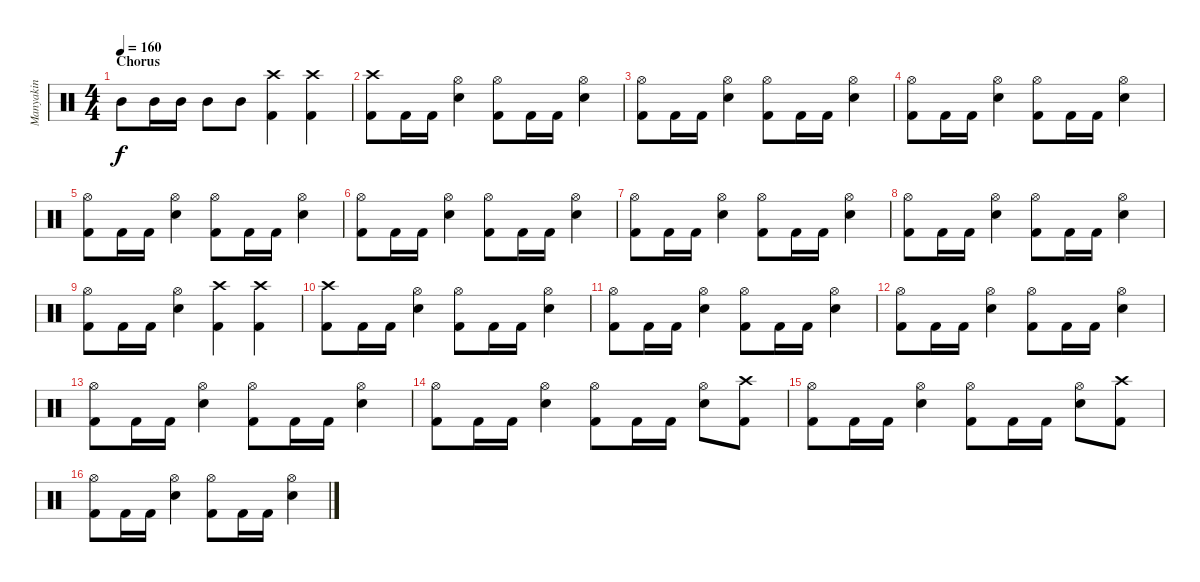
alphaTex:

\track ("Manyakin" "Manyakin") {instrument percussion}
\staff {score}
\articulation defaults
\ts (4 4)
\section ("" "Chorus")
\tempo 160
\clef neutral
\ks c "Mid Tom (hit)".8{dy f} "Mid Tom (hit)".16 "Mid Tom (hit)".16 "Mid Tom (hit)".8 "Mid Tom (hit)".8
("Kick (hit) 2" "Crash high (hit)").4 ("Kick (hit) 2" "Crash high (hit)").4 |
("Kick (hit) 2" "Crash high (hit)").8 "Kick (hit) 2".16 "Kick (hit) 2".16 ("Snare (hit) 2" "Hi-Hat (open)").4 ("Kick (hit) 2" "Hi-Hat (open)").8 "Kick (hit) 2".16 "Kick (hit) 2".16 ("Snare (hit) 2" "Hi-Hat (open)").4 |
("Kick (hit) 2" "Hi-Hat (open)").8 "Kick (hit) 2".16 "Kick (hit) 2".16 ("Snare (hit) 2" "Hi-Hat (open)").4 ("Kick (hit) 2" "Hi-Hat (open)").8 "Kick (hit) 2".16 "Kick (hit) 2".16 ("Snare (hit) 2" "Hi-Hat (open)").4 |
("Kick (hit) 2" "Hi-Hat (open)").8 "Kick (hit) 2".16 "Kick (hit) 2".16 ("Snare (hit) 2" "Hi-Hat (open)").4 ("Kick (hit) 2" "Hi-Hat (open)").8 "Kick (hit) 2".16 "Kick (hit) 2".16 ("Snare (hit) 2" "Hi-Hat (open)").4 |
("Kick (hit) 2" "Hi-Hat (open)").8 "Kick (hit) 2".16 "Kick (hit) 2".16 ("Snare (hit) 2" "Hi-Hat (open)").4 ("Kick (hit) 2" "Hi-Hat (open)").8 "Kick (hit) 2".16 "Kick (hit) 2".16 ("Snare (hit) 2" "Hi-Hat (open)").4 |
("Kick (hit) 2" "Hi-Hat (open)").8 "Kick (hit) 2".16 "Kick (hit) 2".16 ("Snare (hit) 2" "Hi-Hat (open)").4 ("Kick (hit) 2" "Hi-Hat (open)").8 "Kick (hit) 2".16 "Kick (hit) 2".16 ("Snare (hit) 2" "Hi-Hat (open)").4 |
("Kick (hit) 2" "Hi-Hat (open)").8 "Kick (hit) 2".16 "Kick (hit) 2".16 ("Snare (hit) 2" "Hi-Hat (open)").4 ("Kick (hit) 2" "Hi-Hat (open)").8 "Kick (hit) 2".16 "Kick (hit) 2".16 ("Snare (hit) 2" "Hi-Hat (open)").4 |
("Kick (hit) 2" "Hi-Hat (open)").8 "Kick (hit) 2".16 "Kick (hit) 2".16 ("Snare (hit) 2" "Hi-Hat (open)").4 ("Kick (hit) 2" "Hi-Hat (open)").8 "Kick (hit) 2".16 "Kick (hit) 2".16 ("Snare (hit) 2" "Hi-Hat (open)").4 |
("Kick (hit) 2" "Hi-Hat (open)").8 "Kick (hit) 2".16 "Kick (hit) 2".16 ("Snare (hit) 2" "Hi-Hat (open)").4 ("Kick (hit) 2" "Crash high (hit)").4 ("Kick (hit) 2" "Crash high (hit)").4 |
("Kick (hit) 2" "Crash high (hit)").8 "Kick (hit) 2".16 "Kick (hit) 2".16 ("Snare (hit) 2" "Hi-Hat (open)").4 ("Kick (hit) 2" "Hi-Hat (open)").8 "Kick (hit) 2".16 "Kick (hit) 2".16 ("Snare (hit) 2" "Hi-Hat (open)").4 |
("Kick (hit) 2" "Hi-Hat (open)").8 "Kick (hit) 2".16 "Kick (hit) 2".16 ("Snare (hit) 2" "Hi-Hat (open)").4 ("Kick (hit) 2" "Hi-Hat (open)").8 "Kick (hit) 2".16 "Kick (hit) 2".16 ("Snare (hit) 2" "Hi-Hat (open)").4 |
("Kick (hit) 2" "Hi-Hat (open)").8 "Kick (hit) 2".16 "Kick (hit) 2".16 ("Snare (hit) 2" "Hi-Hat (open)").4 ("Kick (hit) 2" "Hi-Hat (open)").8 "Kick (hit) 2".16 "Kick (hit) 2".16 ("Snare (hit) 2" "Hi-Hat (open)").4 |
("Kick (hit) 2" "Hi-Hat (open)").8 "Kick (hit) 2".16 "Kick (hit) 2".16 ("Snare (hit) 2" "Hi-Hat (open)").4 ("Kick (hit) 2" "Hi-Hat (open)").8 "Kick (hit) 2".16 "Kick (hit) 2".16 ("Snare (hit) 2" "Hi-Hat (open)").4 |
("Kick (hit) 2" "Hi-Hat (open)").8 "Kick (hit) 2".16 "Kick (hit) 2".16 ("Snare (hit) 2" "Hi-Hat (open)").4 ("Kick (hit) 2" "Hi-Hat (open)").8 "Kick (hit) 2".16 "Kick (hit) 2".16 ("Snare (hit) 2" "Hi-Hat (open)").8 ("Kick (hit) 2" "Crash high (hit)").8 |
("Kick (hit) 2" "Hi-Hat (open)").8 "Kick (hit) 2".16 "Kick (hit) 2".16 ("Snare (hit) 2" "Hi-Hat (open)").4 ("Kick (hit) 2" "Hi-Hat (open)").8 "Kick (hit) 2".16 "Kick (hit) 2".16 ("Snare (hit) 2" "Hi-Hat (open)").8 ("Kick (hit) 2" "Crash high (hit)").8 |
("Kick (hit) 2" "Hi-Hat (open)").8 "Kick (hit) 2".16 "Kick (hit) 2".16 ("Snare (hit) 2" "Hi-Hat (open)").4 ("Kick (hit) 2" "Hi-Hat (open)").8 "Kick (hit) 2".16 "Kick (hit) 2".16 ("Snare (hit) 2" "Hi-Hat (open)").4
